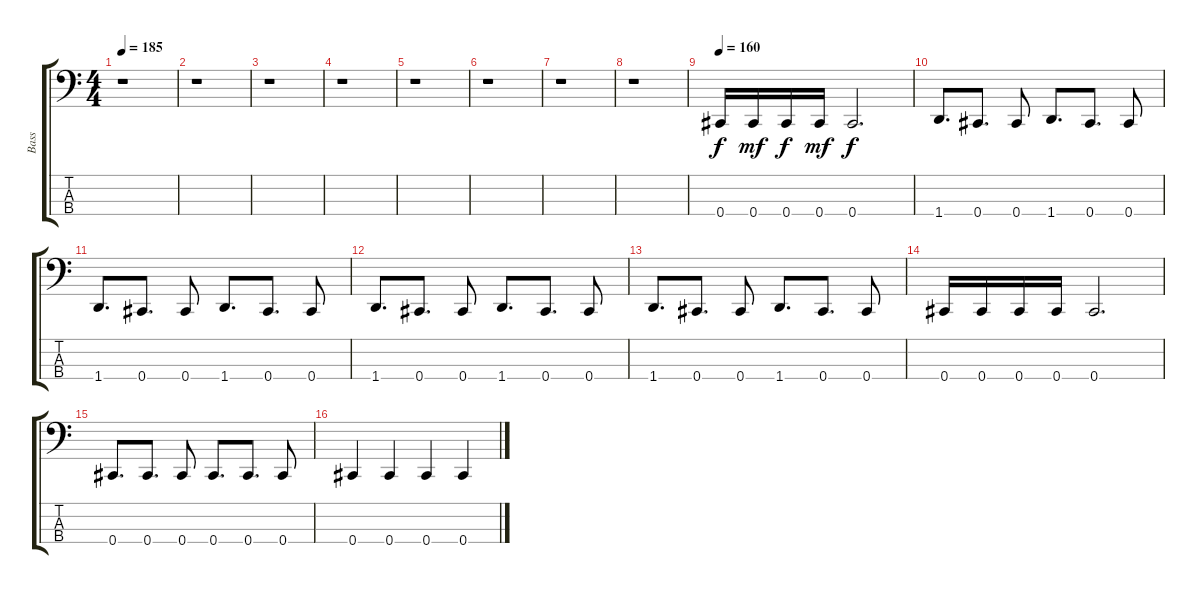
\track ("Bass" "Bass") {instrument electricbassfinger}
\staff {score tabs}
\tuning (Gb2 Db2 Ab1 Db1) {hide}
\ts (4 4)
\tempo 185
\clef f4
\ks c
r.1{dy f} |
r.1 |
r.1 |
r.1 |
r.1 |
r.1 |
r.1 |
r.1 |
\tempo 160
0.4.16{volume 13} 0.4.16{dy mf} 0.4.16{dy f} 0.4.16{dy mf} 0.4.2{d dy f} |
1.4.8{d} 0.4.8{d} 0.4.8 1.4.8{d} 0.4.8{d} 0.4.8 |
1.4.8{d} 0.4.8{d} 0.4.8 1.4.8{d} 0.4.8{d} 0.4.8 |
1.4.8{d} 0.4.8{d} 0.4.8 1.4.8{d} 0.4.8{d} 0.4.8 |
1.4.8{d} 0.4.8{d} 0.4.8 1.4.8{d} 0.4.8{d} 0.4.8 |
0.4.16 0.4.16 0.4.16 0.4.16 0.4.2{d} |
0.4.8{d} 0.4.8{d} 0.4.8 0.4.8{d} 0.4.8{d} 0.4.8 |
0.4.4 0.4.4 0.4.4 0.4.4
